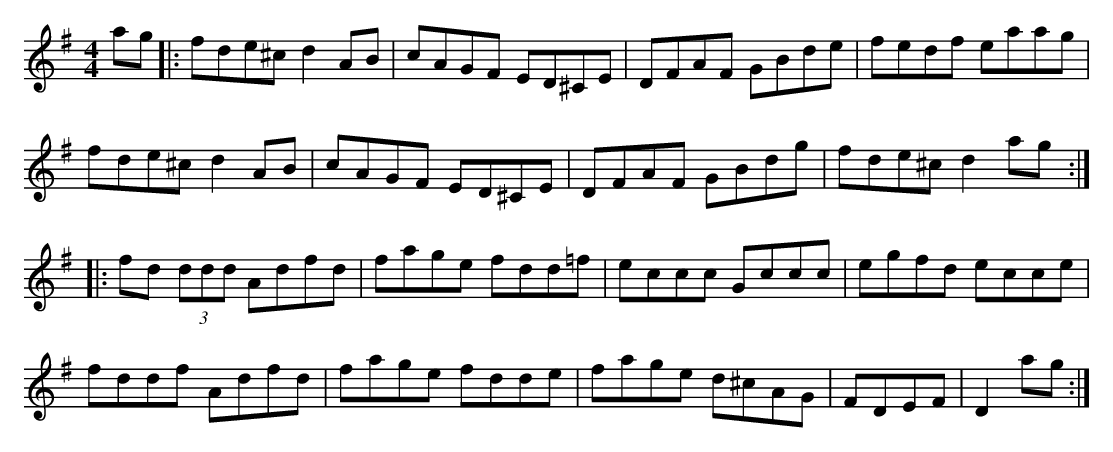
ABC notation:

X:1
M:4/4
K:Dmix
ag|:fde^c d2AB|cAGF ED^CE|DFAF GBde|fedf eaag|
fde^c d2AB|cAGF ED^CE|DFAF GBdg|fde^c d2ag:|
|:fd (3ddd Adfd|fage fdd=f|eccc Gccc|egfd ecce|
fddf Adfd|fage fdde|fage d^cAG|FDEF|D2 ag:|
